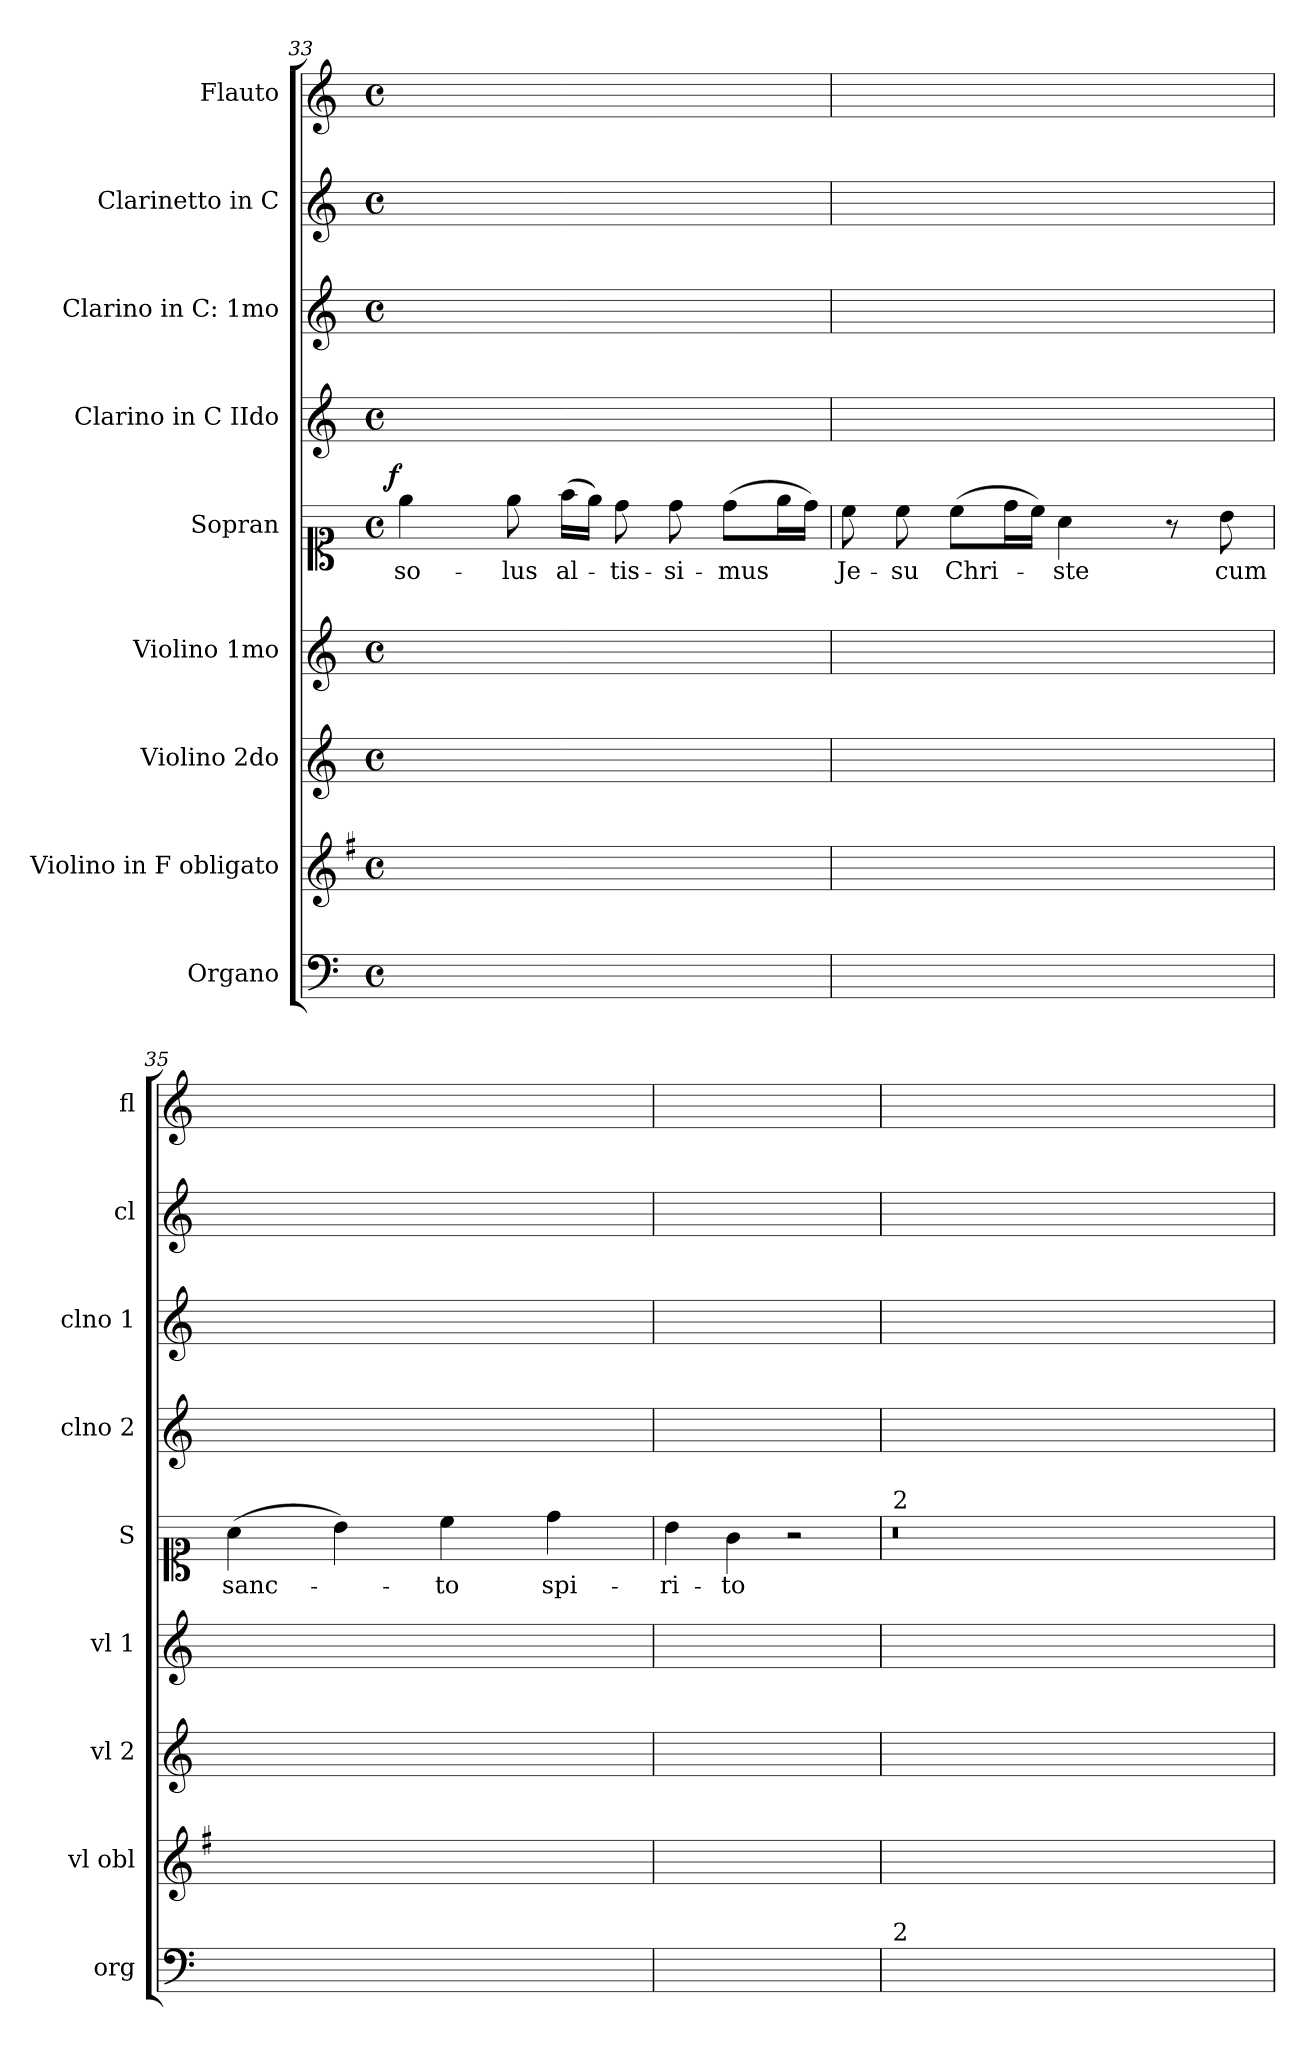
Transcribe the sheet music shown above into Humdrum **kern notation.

**kern	**kern	**kern	**kern	**kern	**text	**dynam	**kern	**kern	**kern	**kern
*part9	*part8	*part7	*part6	*part5	*part5	*part5	*part4	*part3	*part2	*part1
*staff9	*staff8	*staff7	*staff6	*staff5	*staff5	*staff5	*staff4	*staff3	*staff2	*staff1
*I"Organo	*I"Violino in F obligato	*I"Violino 2do	*I"Violino 1mo	*I"Sopran	*	*	*I"Clarino in C IIdo	*I"Clarino in C: 1mo	*I"Clarinetto in C	*I"Flauto
*I'org	*I'vl obl	*I'vl 2	*I'vl 1	*I'S	*	*	*I'clno 2	*I'clno 1	*I'cl	*I'fl
*clefF4	*clefG2	*clefG2	*clefG2	*clefC1	*	*	*clefG2	*clefG2	*clefG2	*clefG2
*	*ITrd4c7	*	*	*	*	*	*	*	*	*
*k[]	*k[]	*k[]	*k[]	*k[]	*	*	*k[]	*k[]	*k[]	*k[]
*C:	*C:	*C:	*C:	*C:	*	*	*C:	*C:	*C:	*C:
*M4/4	*M4/4	*M4/4	*M4/4	*M4/4	*	*	*M4/4	*M4/4	*M4/4	*M4/4
*met(c)	*met(c)	*met(c)	*met(c)	*met(c)	*	*	*met(c)	*met(c)	*met(c)	*met(c)
=33	=33	=33	=33	=33	=33	=33	=33	=33	=33	=33
!	!	!	!	!	!	!LO:DY:a:rj	!	!	!	!
2C/yy	2Gyy/ 2gyy/	2eyy/ 2ccyy/	16eee\LLyy	4ee\	so-	f	2c/yy	2e/yy	2ccc\yy	4.eee\yy
.	.	.	16eee\yy	.	.	.	.	.	.	.
.	.	.	16eee\yy	.	.	.	.	.	.	.
.	.	.	16eee\JJyy	.	.	.	.	.	.	.
.	.	.	16eee\LLyy	8ee\	-lus	.	.	.	.	.
.	.	.	16eee\yy	.	.	.	.	.	.	.
.	.	.	16fff\yy	(16ff\LL	al-	.	.	.	.	16fff\LLyy
.	.	.	16eee\JJyy	16ee\JJ)	.	.	.	.	.	16eee\JJyy
2GG/yy	2Byy/ 2dyy/	2dyy/ 2byy/	16ddd\LLyy	8dd\	-tis-	.	2G/yy	2g/yy	2gg\yy	4.ddd\yy
.	.	.	16ddd\yy	.	.	.	.	.	.	.
.	.	.	16ddd\yy	8dd\	-si-	.	.	.	.	.
.	.	.	16ddd\JJyy	.	.	.	.	.	.	.
!	!	!	!LO:N:vis=8	!	!	!	!	!	!	!
.	.	.	16ddd\Lyy	(8dd\L	-mus	.	.	.	.	.
!	!	!	!LO:N:vis=8	!	!	!	!	!	!	!
.	.	.	16ddd\yy	.	.	.	.	.	.	.
!	!	!	!LO:N:vis=8	!	!	!	!	!	!	!
.	.	.	16eee\yy	16ee\L	.	.	.	.	.	16eee\LLyy
!	!	!	!LO:N:vis=8	!	!	!	!	!	!	!
.	.	.	16ddd\Jyy	16dd\JJ)	.	.	.	.	.	16ddd\JJyy
=34	=34	=34	=34	=34	=34	=34	=34	=34	=34	=34
2AA/yy	2c/yy	2eyy/ 2ayy/	16ccc\LLyy	8cc\	Je-	.	2e/yy	2e/yy	2aa\yy	4.ccc\yy
.	.	.	16ccc\yy	.	.	.	.	.	.	.
.	.	.	16ccc\yy	8cc\	-su	.	.	.	.	.
.	.	.	16ccc\JJyy	.	.	.	.	.	.	.
.	.	.	16ccc\LLyy	(8cc\L	Chri-	.	.	.	.	.
.	.	.	16ccc\yy	.	.	.	.	.	.	.
.	.	.	16ddd\yy	16dd\L	.	.	.	.	.	16ddd\LLyy
.	.	.	16ccc\JJyy	16cc\JJ)	.	.	.	.	.	16ccc\JJyy
2E\yy	2Byy/ 2eyy/	2g#X/yy	16bb\LLyy	4a\	-ste	.	2e/yy	2e/yy	2ee\yy	4.bb\yy
.	.	.	16bb\yy	.	.	.	.	.	.	.
.	.	.	16bb\yy	.	.	.	.	.	.	.
.	.	.	16bb\JJyy	.	.	.	.	.	.	.
.	.	.	16bb\LLyy	8r	.	.	.	.	.	.
.	.	.	16bb\yy	.	.	.	.	.	.	.
.	.	.	16ccc\yy	8b\	cum	.	.	.	.	16ccc\LLyy
.	.	.	16bb\JJyy	.	.	.	.	.	.	16bb\JJyy
=35	=35	=35	=35	=35	=35	=35	=35	=35	=35	=35
4F\yy	4c/yy	4fyy/ 4ayy/	16cc\ 16aayy\LL	(4a\	sanc-	.	4c/yy	4c/yy	4ff\yy	4aa\yy
.	.	.	16cc\ 16aayy\	.	.	.	.	.	.	.
.	.	.	16cc\ 16aayy\	.	.	.	.	.	.	.
.	.	.	16cc\ 16aayy\JJ	.	.	.	.	.	.	.
4D\yy	4Gyy/ 4fyy/	4dyy/ 4byy/	16dd\ 16bbyy\LL	4b\)	.	.	4G/yy	4g/yy	4dd\yy	4bb\yy
.	.	.	16dd\ 16bbyy\	.	.	.	.	.	.	.
.	.	.	16dd\ 16bbyy\	.	.	.	.	.	.	.
.	.	.	16dd\ 16bbyy\JJ	.	.	.	.	.	.	.
4E\yy	4c/yy	4gyy/ 4ccyy/	16ee\ 16cccyy\LL	4cc\	-to	.	4c/yy	4g/yy	4gg\yy	4ccc\yy
.	.	.	16ee\ 16cccyy\	.	.	.	.	.	.	.
.	.	.	16ee\ 16cccyy\	.	.	.	.	.	.	.
.	.	.	16ee\ 16cccyy\JJ	.	.	.	.	.	.	.
4F#X\yy	4dyy\ 4ayy\	4dyy/ 4ccyy/	16dd\ 16dddyy\LL	4dd\	spi-	.	4c/yy	4c/yy	4aa\yy	4ddd\yy
.	.	.	16dd\ 16dddyy\	.	.	.	.	.	.	.
.	.	.	16dd\ 16dddyy\	.	.	.	.	.	.	.
.	.	.	16dd\ 16dddyy\JJ	.	.	.	.	.	.	.
=36	=36	=36	=36	=36	=36	=36	=36	=36	=36	=36
4G\yy	4Byy/ 4gyy/	4dyy/ 4byy/	4ddyy\ 4ggyy\	4b\	-ri-	.	4G/yy	4g/yy	4gg\yy	4bb\yy
4GG/yy	4Gyy/ 4gyy/	4Gyy/ 4gyy/	4gg\yy	4g\	-to	.	4G/yy	4g/yy	4g/yy	4gg\yy
2ryy	2ryy	2ryy	2ryy	2r	.	.	2ryy	2ryy	2ryy	2ryy
=37	=37	=37	=37	=37	=37	=37	=37	=37	=37	=37
!	!	!	!	!LO:TX:a:t=2	!	!	!	!	!	!
!LO:TX:a:t=2	!	!	!	!	!	!	!	!	!	!
0ryy	4.d/yy	4.dd\yy	4.ff\yy	0r	.	.	0ryy	0ryy	4.f/yy	0ryy
.	8c/yy	8cc\yy	8ee\yy	.	.	.	.	.	8e/yy	.
.	4G/yy	4g/yy	4dd\yy	.	.	.	.	.	4d/yy	.
.	4ryy	4ryy	4ryy	.	.	.	.	.	4ryy	.
.	1ryy	1ryy	1ryy	.	.	.	.	.	1ryy	.
=	=	=	=	=	=	=	=	=	=	=
*-	*-	*-	*-	*-	*-	*-	*-	*-	*-	*-
